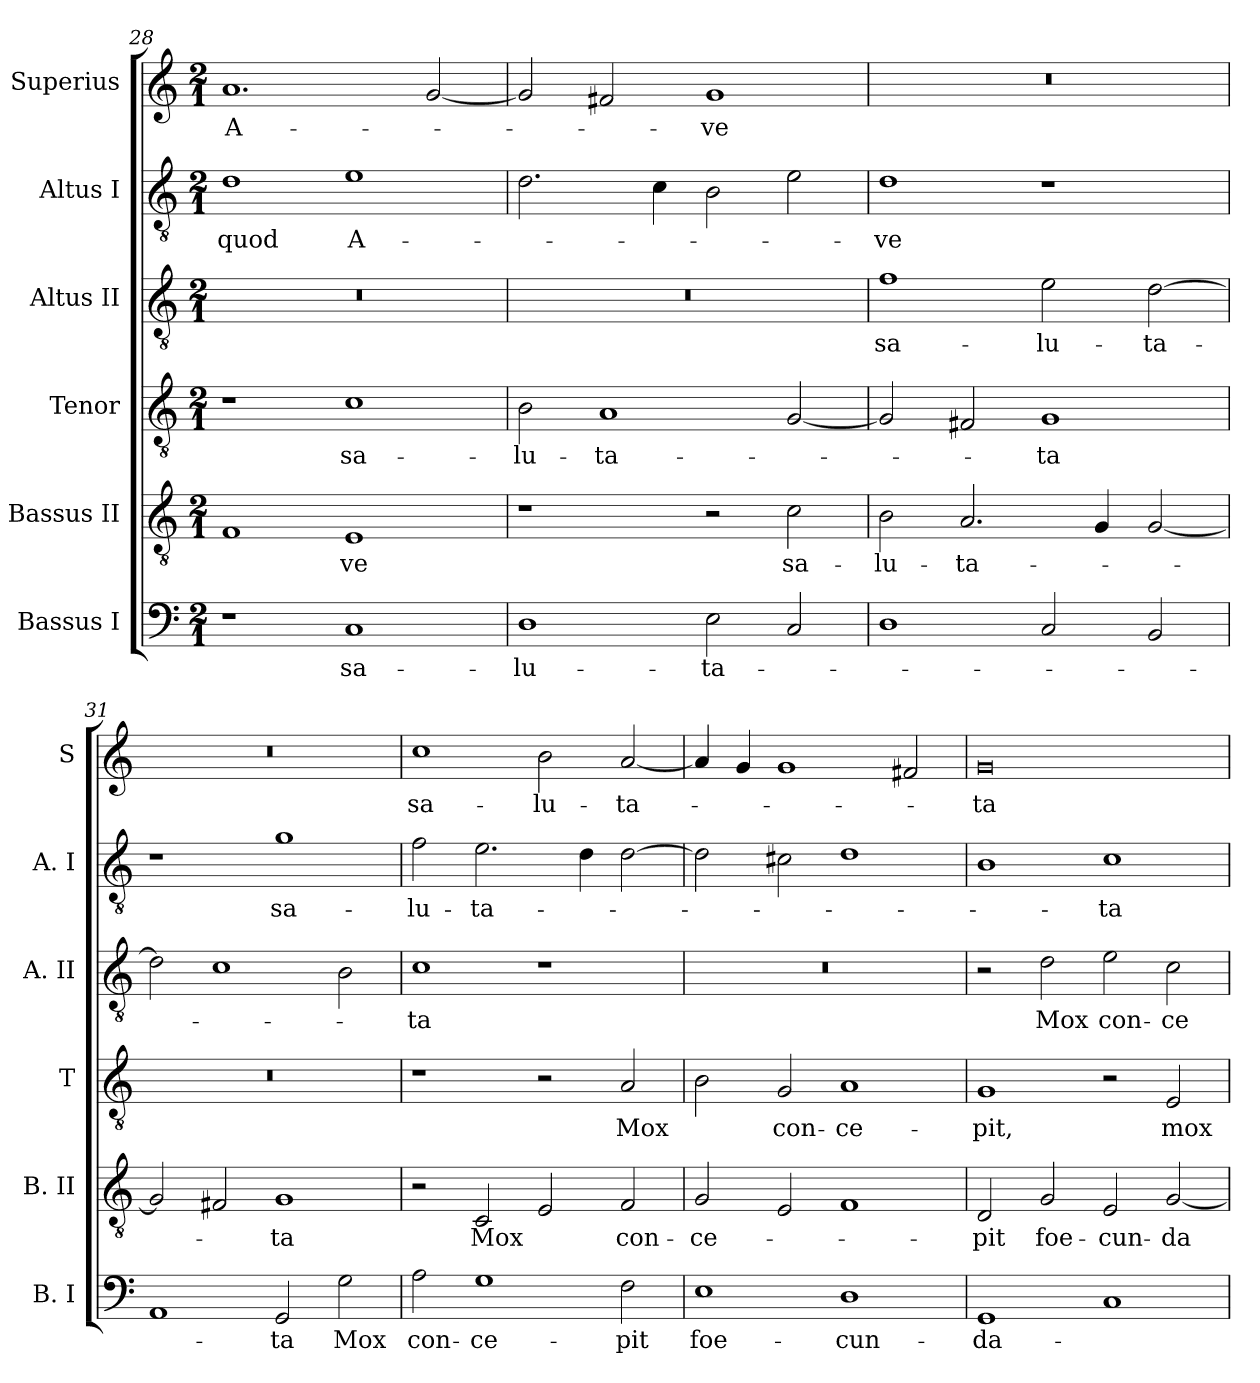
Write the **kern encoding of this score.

**kern	**text	**kern	**text	**kern	**text	**kern	**text	**kern	**text	**kern	**text
*part6	*part6	*part5	*part5	*part4	*part4	*part3	*part3	*part2	*part2	*part1	*part1
*staff6	*staff6	*staff5	*staff5	*staff4	*staff4	*staff3	*staff3	*staff2	*staff2	*staff1	*staff1
*I"Bassus I	*	*I"Bassus II	*	*I"Tenor	*	*I"Altus II	*	*I"Altus I	*	*I"Superius	*
*I'B. I	*	*I'B. II	*	*I'T	*	*I'A. II	*	*I'A. I	*	*I'S	*
*clefF4	*	*clefGv2	*	*clefGv2	*	*clefGv2	*	*clefGv2	*	*clefG2	*
*k[]	*	*k[]	*	*k[]	*	*k[]	*	*k[]	*	*k[]	*
*C:	*	*C:	*	*C:	*	*C:	*	*C:	*	*C:	*
*M2/1	*	*M2/1	*	*M2/1	*	*M2/1	*	*M2/1	*	*M2/1	*
=28	=28	=28	=28	=28	=28	=28	=28	=28	=28	=28	=28
1r	.	1F	.	1r	.	0r	.	1d	quod	1.a	A-
1C	sa-	1E	-ve	1c	sa-	.	.	1e	A-	.	.
.	.	.	.	.	.	.	.	.	.	[2g	.
=29	=29	=29	=29	=29	=29	=29	=29	=29	=29	=29	=29
1D	-lu-	1r	.	2B	-lu-	0r	.	2.d	.	2g]	.
.	.	.	.	1A	-ta-	.	.	.	.	2f#X	.
.	.	.	.	.	.	.	.	4c	.	.	.
2E	-ta-	2r	.	.	.	.	.	2B	.	1g	-ve
2C	.	2c	sa-	[2G	.	.	.	2e	.	.	.
=30	=30	=30	=30	=30	=30	=30	=30	=30	=30	=30	=30
1D	.	2B	-lu-	2G]	.	1f	sa-	1d	-ve	0r	.
.	.	2.A	-ta-	2F#X	.	.	.	.	.	.	.
2C	.	.	.	1G	-ta	2e	-lu-	1r	.	.	.
.	.	4G	.	.	.	.	.	.	.	.	.
2BB	.	[2G	.	.	.	[2d	-ta-	.	.	.	.
=31	=31	=31	=31	=31	=31	=31	=31	=31	=31	=31	=31
1AA	.	2G]	.	0r	.	2d]	.	1r	.	0r	.
.	.	2F#X	.	.	.	1c	.	.	.	.	.
2GG	-ta	1G	-ta	.	.	.	.	1g	sa-	.	.
2G	Mox	.	.	.	.	2B	.	.	.	.	.
=32	=32	=32	=32	=32	=32	=32	=32	=32	=32	=32	=32
2A	con-	2r	.	1r	.	1c	-ta	2f	-lu-	1cc	sa-
1G	-ce-	2C	Mox	.	.	.	.	2.e	-ta-	.	.
.	.	2E	.	2r	.	1r	.	.	.	2b	-lu-
.	.	.	.	.	.	.	.	4d	.	.	.
2F	-pit	2F	con-	2A	Mox	.	.	[2d	.	[2a	-ta-
=33	=33	=33	=33	=33	=33	=33	=33	=33	=33	=33	=33
1E	foe-	2G	-ce-	2B	.	0r	.	2d]	.	4a]	.
.	.	.	.	.	.	.	.	.	.	4g	.
.	.	2E	.	2G	con-	.	.	2c#X	.	1g	.
1D	-cun-	1F	.	1A	-ce-	.	.	1d	.	.	.
.	.	.	.	.	.	.	.	.	.	2f#X	.
=34	=34	=34	=34	=34	=34	=34	=34	=34	=34	=34	=34
1GG	-da-	2D	-pit	1G	-pit,	2r	.	1B	.	0g	-ta
.	.	2G	foe-	.	.	2d	Mox	.	.	.	.
1C	.	2E	-cun-	2r	.	2e	con-	1c	-ta	.	.
.	.	[2G	-da-	2E	mox	2c	-ce-	.	.	.	.
=	=	=	=	=	=	=	=	=	=	=	=
*-	*-	*-	*-	*-	*-	*-	*-	*-	*-	*-	*-
